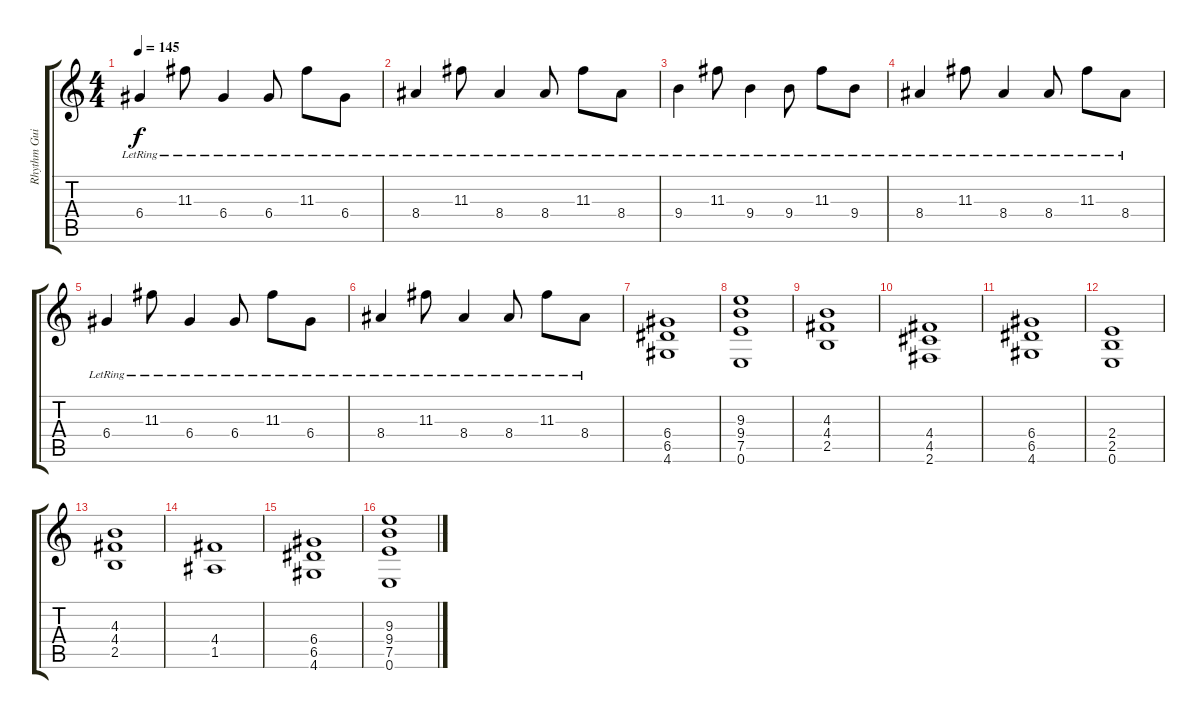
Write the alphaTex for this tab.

\track ("Rhythm Guitar" "Rhythm Gui") {instrument overdrivenguitar}
\staff {score tabs}
\tuning (E4 B3 G3 D3 A2 E2) {hide}
\ts (4 4)
\tempo 145
\clef g2
\ks c
6.4{lr}.4{dy f} 11.3{lr}.8 6.4{lr}.4 6.4{lr}.8 11.3{lr}.8 6.4{lr}.8 |
8.4{lr}.4 11.3{lr}.8 8.4{lr}.4 8.4{lr}.8 11.3{lr}.8 8.4{lr}.8 |
9.4{lr}.4 11.3{lr}.8 9.4{lr}.4 9.4{lr}.8 11.3{lr}.8 9.4{lr}.8 |
8.4{lr}.4 11.3{lr}.8 8.4{lr}.4 8.4{lr}.8 11.3{lr}.8 8.4{lr}.8 |
6.4{lr}.4 11.3{lr}.8 6.4{lr}.4 6.4{lr}.8 11.3{lr}.8 6.4{lr}.8 |
8.4{lr}.4 11.3{lr}.8 8.4{lr}.4 8.4{lr}.8 11.3{lr}.8 8.4{lr}.8 |
(6.4 6.5 4.6).1{instrument overdrivenguitar} |
(9.3 9.4 7.5 0.6).1 |
(4.3 4.4 2.5).1 |
(4.4 4.5 2.6).1 |
(6.4 6.5 4.6).1 |
(2.4 2.5 0.6).1 |
(4.3 4.4 2.5).1 |
(4.4 1.5).1 |
(6.4 6.5 4.6).1 |
(9.3 9.4 7.5 0.6).1
